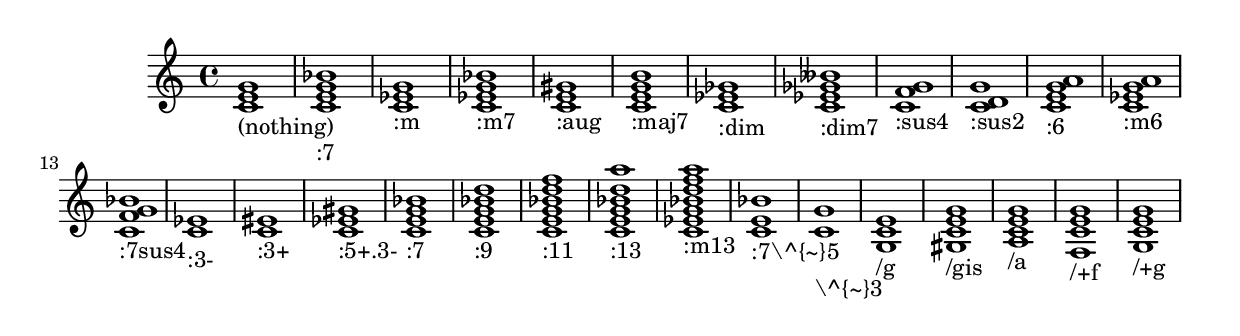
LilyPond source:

\version "2.12.0"


\header {

    texidoc = "Chords can be produced with the chordname entry 
code (@code{\\chordmode} mode), using a pitch and a suffix. Here,
the suffixes are printed below pitches.
"

}

{ \context Voice \chordmode {
    c1_"(nothing)"
    c:7_":7"
    c:m_":m"
    c:m7_":m7"
    c:aug_":aug"
    c:maj7_":maj7"
    c:dim_":dim"
    c:dim7_":dim7"
    c:sus4_":sus4"
    c:sus2_":sus2"
    c:6_":6"
    c:m6_":m6"
    c:7sus4_":7sus4"
    c:3-_":3-"
    c:3+_":3+"
    c:5+.3-_":5+.3-"
    c:7_":7"
    c:9_":9"
    c:11_":11"
    c:13_":13"
    c:m13_":m13"
    c:7^5_":7\\^{~}5"
    c^3_"\\^{~}3"
    c/g_"/g"
    c/gis_"/gis"
    c/a_"/a"
    c/+f_"/+f"
    c/+g_"/+g"
}
}
